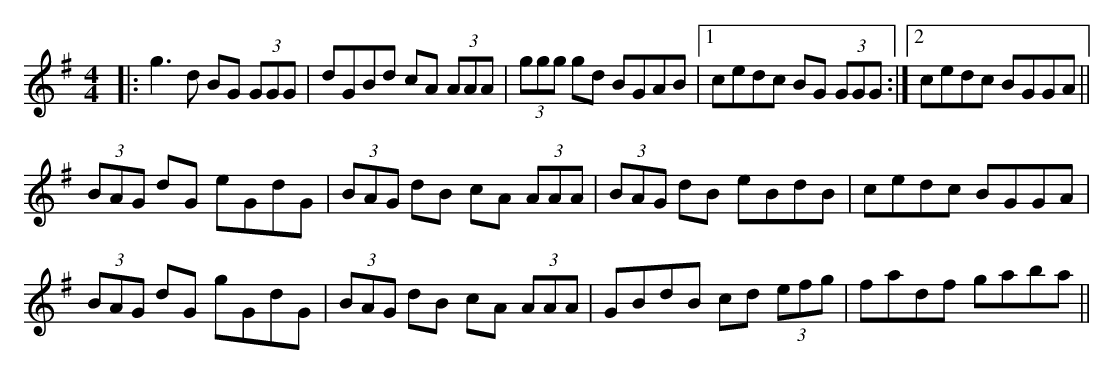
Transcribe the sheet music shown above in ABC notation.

X:1
M:4/4
K:G
|:g3 d BG (3GGG|dGBd cA (3AAA|(3ggg gd BGAB|1 cedc BG (3GGG:|2 cedc BGGA||
(3BAG dG eGdG|(3BAG dB cA (3AAA|(3BAG dB eBdB|cedc BGGA|
(3BAG dG gGdG|(3BAG dB cA (3AAA|GBdB cd (3efg|fadf gaba||
